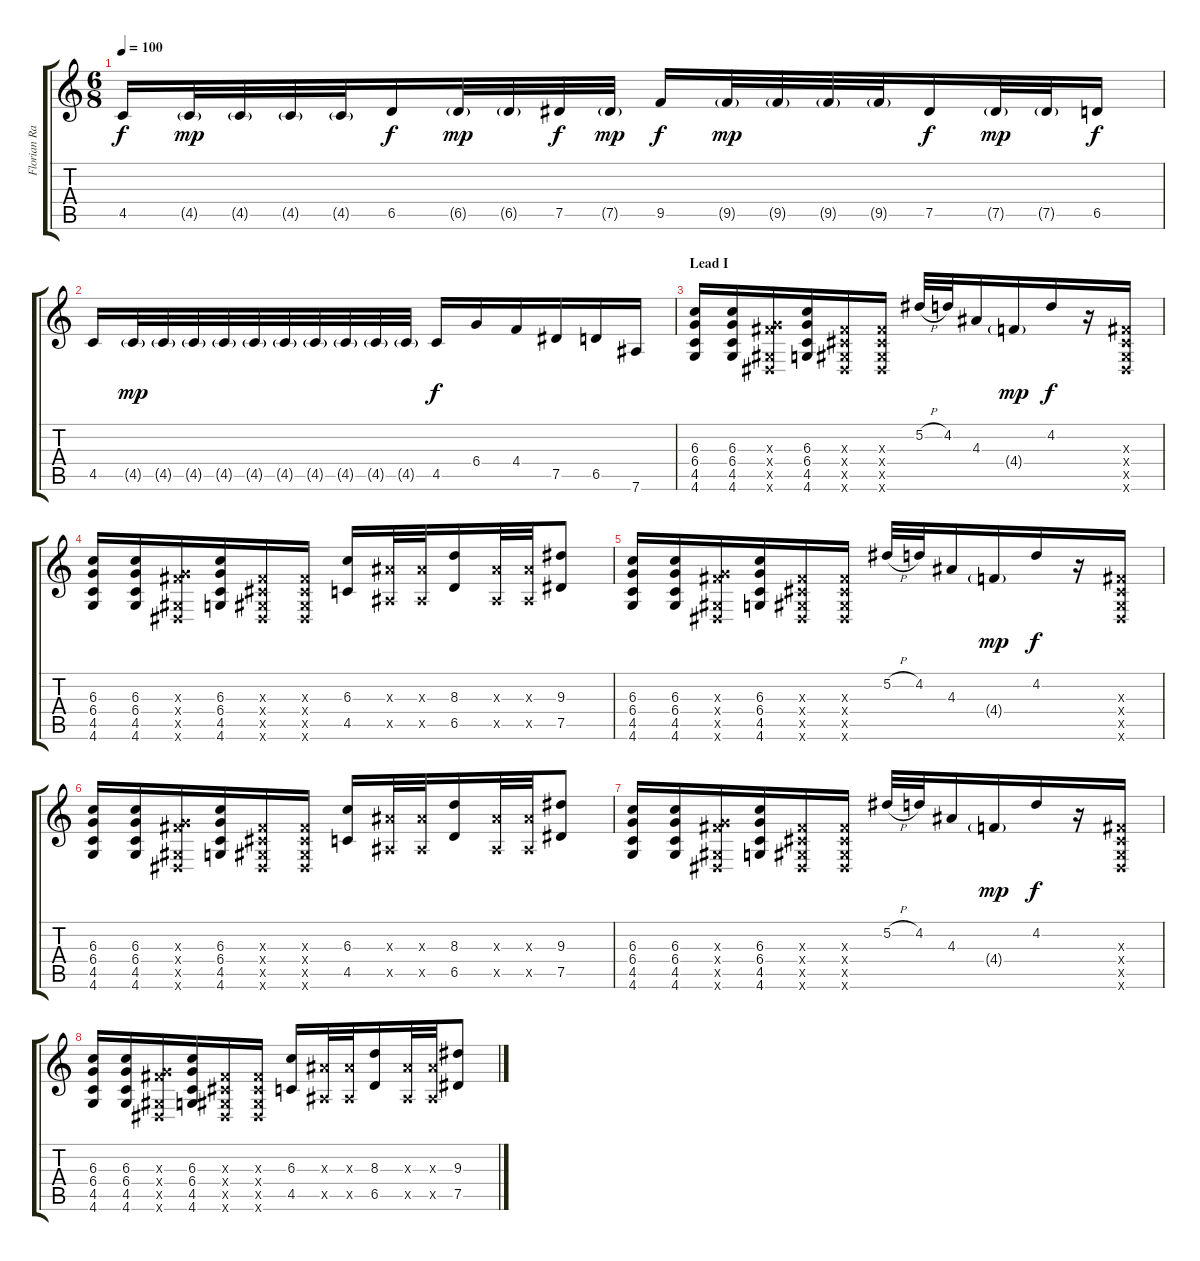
\track ("Florian Raatz" "Florian Ra") {instrument distortionguitar}
\staff {score tabs}
\tuning (Eb4 Bb3 Gb3 Db3 Ab2 Eb2) {hide}
\ts (6 8)
\tempo 100
\clef g2
\ks c
4.5.16{dy f} 4.5{g}.32{dy mp} 4.5{g}.32 4.5{g}.32 4.5{g}.32 6.5.16{dy f} 6.5{g}.32{dy mp} 6.5{g}.32 7.5.32{dy f} 7.5{g}.32{dy mp} 9.5.16{dy f} 9.5{g}.32{dy mp} 9.5{g}.32 9.5{g}.32 9.5{g}.32 7.5.16{dy f} 7.5{g}.32{dy mp} 7.5{g}.32 6.5.16{dy f} |
4.5.16 4.5{g}.32{dy mp} 4.5{g}.32 4.5{g}.32 4.5{g}.32 4.5{g}.32 4.5{g}.32 4.5{g}.32 4.5{g}.32 4.5{g}.32 4.5{g}.32 4.5.16{dy f} 6.4.16 4.4.16 7.5.16 6.5.16 7.6.16 |
\section ("" "Lead I")
(6.3 6.4 4.5 4.6).16 (6.3 6.4 4.5 4.6).16 (0.3{x} 6.4{x} 0.5{x} 0.6{x}).16 (6.3 6.4 4.5 4.6).16 (0.3{x} 0.4{x} 0.5{x} 0.6{x}).16 (0.3{x} 0.4{x} 0.5{x} 0.6{x}).16 5.2{h}.32 4.2.32 4.3.16 4.4{g}.16{dy mp} 4.2.16{dy f} r.16 (0.3{x} 0.4{x} 0.5{x} 0.6{x}).16 |
(6.3 6.4 4.5 4.6).16 (6.3 6.4 4.5 4.6).16 (0.3{x} 6.4{x} 0.5{x} 0.6{x}).16 (6.3 6.4 4.5 4.6).16 (0.3{x} 0.4{x} 0.5{x} 0.6{x}).16 (0.3{x} 0.4{x} 0.5{x} 0.6{x}).16 (6.3 4.5).16 (4.3{x} 2.5{x}).32 (4.3{x} 2.5{x}).32 (8.3 6.5).16 (4.3{x} 2.5{x}).32 (4.3{x} 2.5{x}).32 (9.3 7.5).8 |
(6.3 6.4 4.5 4.6).16 (6.3 6.4 4.5 4.6).16 (0.3{x} 6.4{x} 0.5{x} 0.6{x}).16 (6.3 6.4 4.5 4.6).16 (0.3{x} 0.4{x} 0.5{x} 0.6{x}).16 (0.3{x} 0.4{x} 0.5{x} 0.6{x}).16 5.2{h}.32 4.2.32 4.3.16 4.4{g}.16{dy mp} 4.2.16{dy f} r.16 (0.3{x} 0.4{x} 0.5{x} 0.6{x}).16 |
(6.3 6.4 4.5 4.6).16 (6.3 6.4 4.5 4.6).16 (0.3{x} 6.4{x} 0.5{x} 0.6{x}).16 (6.3 6.4 4.5 4.6).16 (0.3{x} 0.4{x} 0.5{x} 0.6{x}).16 (0.3{x} 0.4{x} 0.5{x} 0.6{x}).16 (6.3 4.5).16 (4.3{x} 2.5{x}).32 (4.3{x} 2.5{x}).32 (8.3 6.5).16 (4.3{x} 2.5{x}).32 (4.3{x} 2.5{x}).32 (9.3 7.5).8 |
(6.3 6.4 4.5 4.6).16 (6.3 6.4 4.5 4.6).16 (0.3{x} 6.4{x} 0.5{x} 0.6{x}).16 (6.3 6.4 4.5 4.6).16 (0.3{x} 0.4{x} 0.5{x} 0.6{x}).16 (0.3{x} 0.4{x} 0.5{x} 0.6{x}).16 5.2{h}.32 4.2.32 4.3.16 4.4{g}.16{dy mp} 4.2.16{dy f} r.16 (0.3{x} 0.4{x} 0.5{x} 0.6{x}).16 |
(6.3 6.4 4.5 4.6).16 (6.3 6.4 4.5 4.6).16 (0.3{x} 6.4{x} 0.5{x} 0.6{x}).16 (6.3 6.4 4.5 4.6).16 (0.3{x} 0.4{x} 0.5{x} 0.6{x}).16 (0.3{x} 0.4{x} 0.5{x} 0.6{x}).16 (6.3 4.5).16 (4.3{x} 2.5{x}).32 (4.3{x} 2.5{x}).32 (8.3 6.5).16 (4.3{x} 2.5{x}).32 (4.3{x} 2.5{x}).32 (9.3 7.5).8
